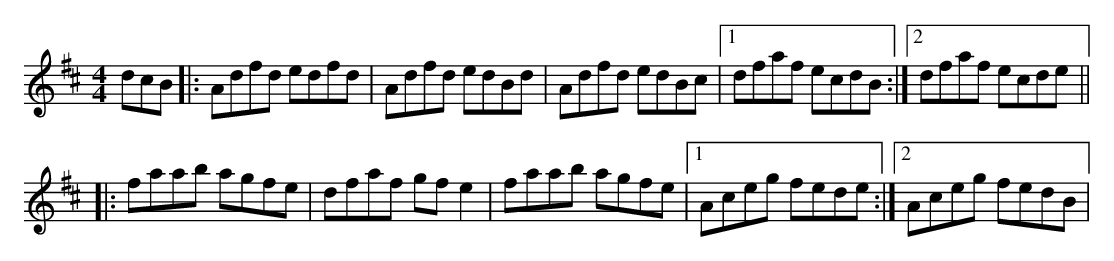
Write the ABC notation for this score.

X:1
M:4/4
K:D
dcB|:Adfd edfd|Adfd edBd|Adfd edBc|1 dfaf ecdB:|2 dfaf ecde||
|:faab agfe|dfaf gfe2|faab agfe|1 Aceg fede:|2 Aceg fedB|
